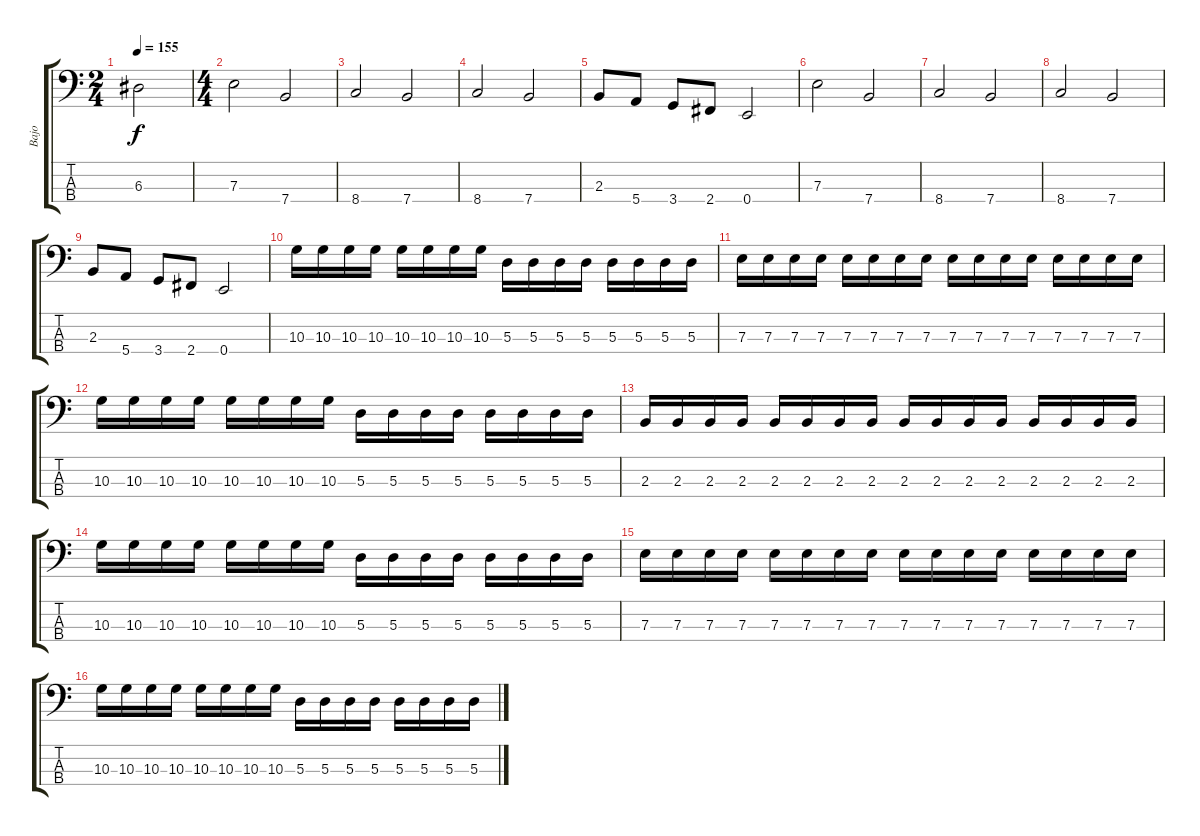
\track ("Bajo" "Bajo") {instrument electricbassfinger}
\staff {score tabs}
\tuning (G2 D2 A1 E1) {hide}
\ts (2 4)
\tempo 155
\clef f4
\ks c
6.3.2{dy f} |
\ts (4 4)
7.3.2 7.4.2 |
8.4.2 7.4.2 |
8.4.2 7.4.2 |
2.3.8 5.4.8 3.4.8 2.4.8 0.4.2 |
7.3.2 7.4.2 |
8.4.2 7.4.2 |
8.4.2 7.4.2 |
2.3.8 5.4.8 3.4.8 2.4.8 0.4.2 |
10.3.16 10.3.16 10.3.16 10.3.16 10.3.16 10.3.16 10.3.16 10.3.16 5.3.16 5.3.16 5.3.16 5.3.16 5.3.16 5.3.16 5.3.16 5.3.16 |
7.3.16 7.3.16 7.3.16 7.3.16 7.3.16 7.3.16 7.3.16 7.3.16 7.3.16 7.3.16 7.3.16 7.3.16 7.3.16 7.3.16 7.3.16 7.3.16 |
10.3.16 10.3.16 10.3.16 10.3.16 10.3.16 10.3.16 10.3.16 10.3.16 5.3.16 5.3.16 5.3.16 5.3.16 5.3.16 5.3.16 5.3.16 5.3.16 |
2.3.16 2.3.16 2.3.16 2.3.16 2.3.16 2.3.16 2.3.16 2.3.16 2.3.16 2.3.16 2.3.16 2.3.16 2.3.16 2.3.16 2.3.16 2.3.16 |
10.3.16 10.3.16 10.3.16 10.3.16 10.3.16 10.3.16 10.3.16 10.3.16 5.3.16 5.3.16 5.3.16 5.3.16 5.3.16 5.3.16 5.3.16 5.3.16 |
7.3.16 7.3.16 7.3.16 7.3.16 7.3.16 7.3.16 7.3.16 7.3.16 7.3.16 7.3.16 7.3.16 7.3.16 7.3.16 7.3.16 7.3.16 7.3.16 |
10.3.16 10.3.16 10.3.16 10.3.16 10.3.16 10.3.16 10.3.16 10.3.16 5.3.16 5.3.16 5.3.16 5.3.16 5.3.16 5.3.16 5.3.16 5.3.16
